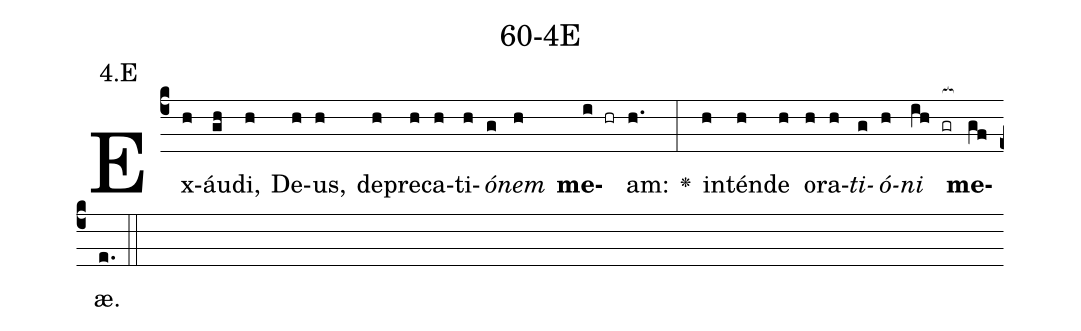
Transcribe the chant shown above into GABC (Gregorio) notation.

name: 60-4E;
annotation: 4.E;
%%
(c4)Ex(h)áu(gh)di,(h) De(h)us,(h) de(h)pre(h)ca(h)ti(h)<i>ó</i>(g)<i>nem</i>(h) <b>me</b>(i hr)am:(h.) <v>\greheightstar</v>(:) in(h)tén(h)de(h) o(h)ra(h)<i>ti</i>(g)<i>ó</i>(h)<i>ni</i>(ih gr[ocb:1{]) <b>me</b>(gf[ocb:0}])æ.(e.) (::)


%E(h) u(g) o(h) u(ih) a(gf) e.(e.) (::)
